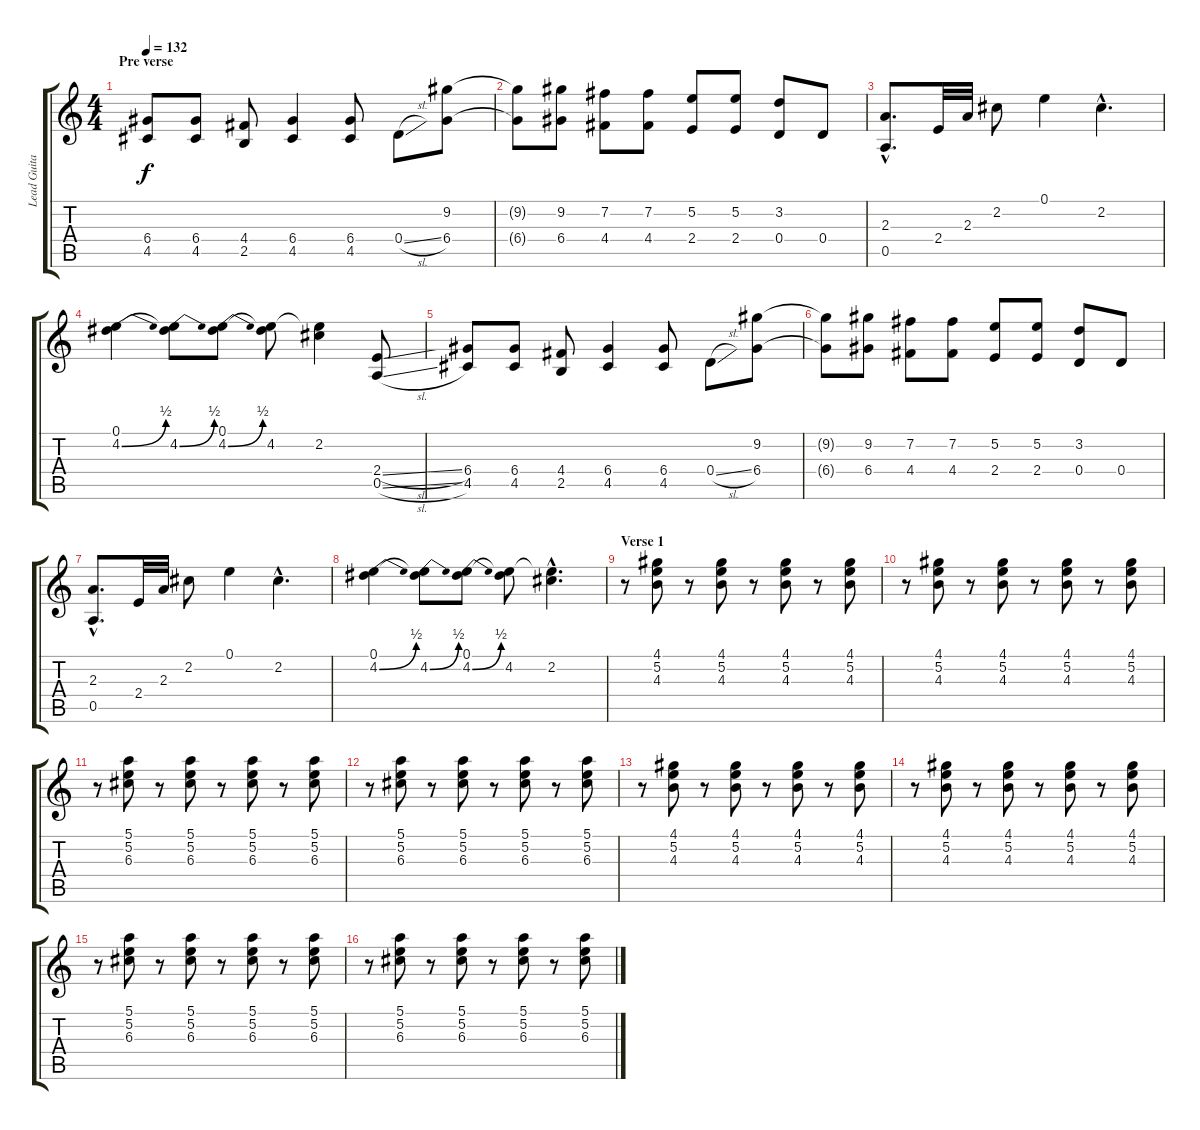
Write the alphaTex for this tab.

\track ("Lead Guitar" "Lead Guita") {instrument distortionguitar}
\staff {score tabs}
\tuning (E4 B3 G3 D3 A2 E2) {hide}
\ts (4 4)
\section ("" "Pre verse")
\tempo 132
\clef g2
\ks c
(6.4 4.5).8{dy f} (6.4 4.5).8 (4.4 2.5).8 (6.4 4.5).4 (6.4 4.5).8 0.4{sl}.8 (9.2 6.4).8 |
(9.2{t} 6.4{t}).8 (9.2 6.4).8 (7.2 4.4).8 (7.2 4.4).8 (5.2 2.4).8 (5.2 2.4).8 (3.2 0.4).8 0.4.8 |
(2.3{hac} 0.5{hac}).8{d} 2.4.32 2.3.32 2.2.8 0.1.4 2.2{hac}.4{d} |
(0.1 4.2{be (bend 0 0 60 2)}).4 (0.1{t} 4.2{be (bend 0 0 60 2)}).8 (0.1 4.2{be (bend 0 0 60 2)}).8 (0.1{t} 4.2).8 (0.1{t} 2.2).4 (2.4{sl} 0.5{sl}).8 |
(6.4 4.5).8 (6.4 4.5).8 (4.4 2.5).8 (6.4 4.5).4 (6.4 4.5).8 0.4{sl}.8 (9.2 6.4).8 |
(9.2{t} 6.4{t}).8 (9.2 6.4).8 (7.2 4.4).8 (7.2 4.4).8 (5.2 2.4).8 (5.2 2.4).8 (3.2 0.4).8 0.4.8 |
(2.3{hac} 0.5{hac}).8{d} 2.4.32 2.3.32 2.2.8 0.1.4 2.2{hac}.4{d} |
(0.1 4.2{be (bend 0 0 60 2)}).4 (0.1{t} 4.2{be (bend 0 0 60 2)}).8 (0.1 4.2{be (bend 0 0 60 2)}).8 (0.1{t} 4.2).8 (0.1{hac t} 2.2{hac}).4{d} |
\section ("" "Verse 1")
r.8{volume 8} (4.1 5.2 4.3).8 r.8 (4.1 5.2 4.3).8 r.8 (4.1 5.2 4.3).8 r.8 (4.1 5.2 4.3).8 |
r.8 (4.1 5.2 4.3).8 r.8 (4.1 5.2 4.3).8 r.8 (4.1 5.2 4.3).8 r.8 (4.1 5.2 4.3).8 |
r.8 (5.1 5.2 6.3).8 r.8 (5.1 5.2 6.3).8 r.8 (5.1 5.2 6.3).8 r.8 (5.1 5.2 6.3).8 |
r.8 (5.1 5.2 6.3).8 r.8 (5.1 5.2 6.3).8 r.8 (5.1 5.2 6.3).8 r.8 (5.1 5.2 6.3).8 |
r.8 (4.1 5.2 4.3).8 r.8 (4.1 5.2 4.3).8 r.8 (4.1 5.2 4.3).8 r.8 (4.1 5.2 4.3).8 |
r.8 (4.1 5.2 4.3).8 r.8 (4.1 5.2 4.3).8 r.8 (4.1 5.2 4.3).8 r.8 (4.1 5.2 4.3).8 |
r.8 (5.1 5.2 6.3).8 r.8 (5.1 5.2 6.3).8 r.8 (5.1 5.2 6.3).8 r.8 (5.1 5.2 6.3).8 |
r.8 (5.1 5.2 6.3).8 r.8 (5.1 5.2 6.3).8 r.8 (5.1 5.2 6.3).8 r.8 (5.1 5.2 6.3).8
